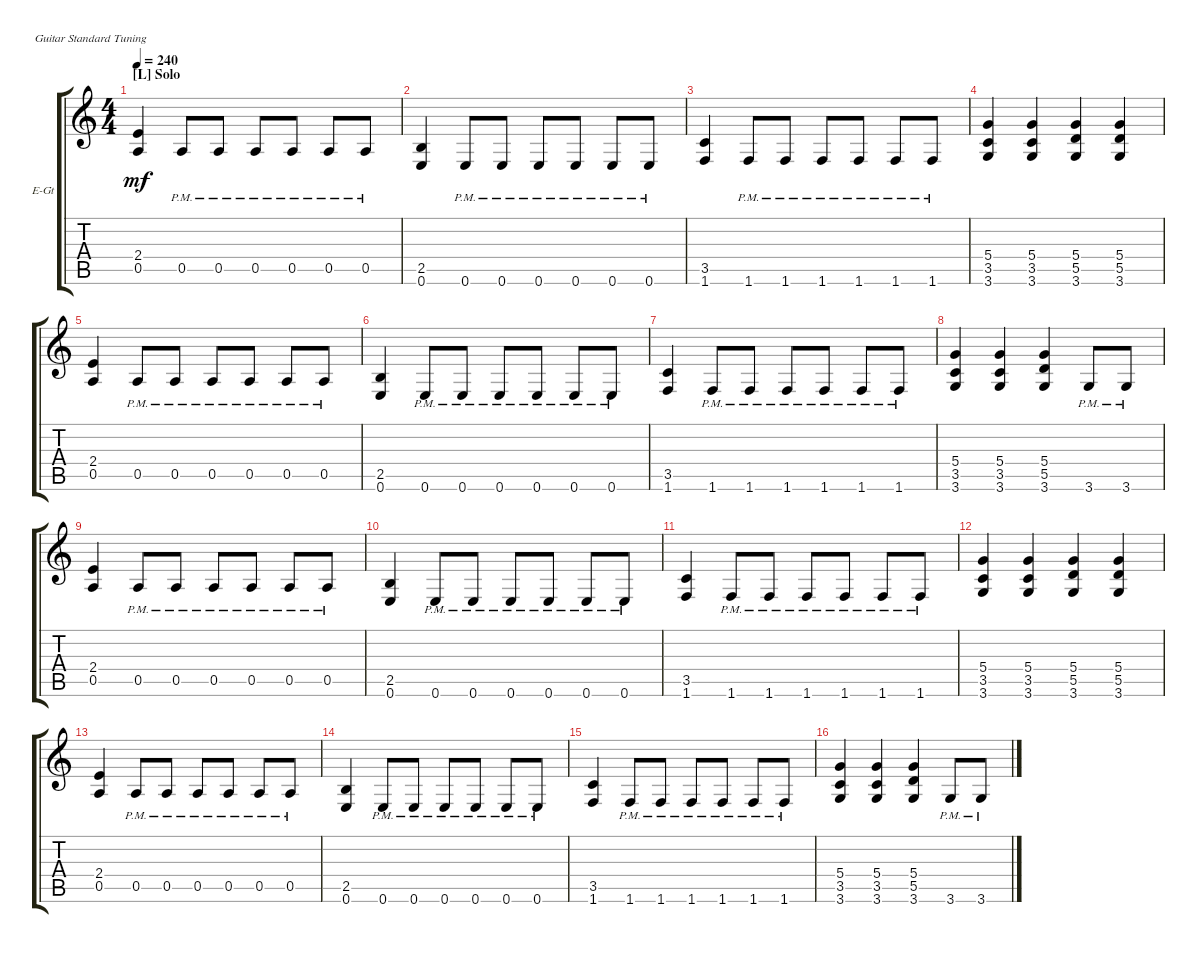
\defaultSystemsLayout 4
\bracketExtendMode groupsimilarinstruments
\firstSystemTrackNameOrientation horizontal
\otherSystemsTrackNameOrientation horizontal
\track ("Rhythm Main" "E-Gt") {instrument distortionguitar}
\staff {score tabs}
\tuning (E4 B3 G3 D3 A2 E2)
\ts (4 4)
\section ("L" "Solo")
\tempo 240
\clef g2
\ks c
(0.5 2.4).4{dy mf} 0.5{pm}.8 0.5{pm}.8 0.5{pm}.8 0.5{pm}.8 0.5{pm}.8 0.5{pm}.8 |
(0.6 2.5).4 0.6{pm}.8 0.6{pm}.8 0.6{pm}.8 0.6{pm}.8 0.6{pm}.8 0.6{pm}.8 |
(1.6 3.5).4 1.6{pm}.8 1.6{pm}.8 1.6{pm}.8 1.6{pm}.8 1.6{pm}.8 1.6{pm}.8 |
(3.6 3.5 5.4).4 (3.6 3.5 5.4).4 (3.6 5.5 5.4).4 (3.6 5.5 5.4).4 |
(0.5 2.4).4 0.5{pm}.8 0.5{pm}.8 0.5{pm}.8 0.5{pm}.8 0.5{pm}.8 0.5{pm}.8 |
(0.6 2.5).4 0.6{pm}.8 0.6{pm}.8 0.6{pm}.8 0.6{pm}.8 0.6{pm}.8 0.6{pm}.8 |
(1.6 3.5).4 1.6{pm}.8 1.6{pm}.8 1.6{pm}.8 1.6{pm}.8 1.6{pm}.8 1.6{pm}.8 |
(3.6 3.5 5.4).4 (3.6 3.5 5.4).4 (3.6 5.5 5.4).4 3.6{pm}.8 3.6{pm}.8 |
(0.5 2.4).4 0.5{pm}.8 0.5{pm}.8 0.5{pm}.8 0.5{pm}.8 0.5{pm}.8 0.5{pm}.8 |
(0.6 2.5).4 0.6{pm}.8 0.6{pm}.8 0.6{pm}.8 0.6{pm}.8 0.6{pm}.8 0.6{pm}.8 |
(1.6 3.5).4 1.6{pm}.8 1.6{pm}.8 1.6{pm}.8 1.6{pm}.8 1.6{pm}.8 1.6{pm}.8 |
(3.6 3.5 5.4).4 (3.6 3.5 5.4).4 (3.6 5.5 5.4).4 (3.6 5.5 5.4).4 |
(0.5 2.4).4 0.5{pm}.8 0.5{pm}.8 0.5{pm}.8 0.5{pm}.8 0.5{pm}.8 0.5{pm}.8 |
(0.6 2.5).4 0.6{pm}.8 0.6{pm}.8 0.6{pm}.8 0.6{pm}.8 0.6{pm}.8 0.6{pm}.8 |
(1.6 3.5).4 1.6{pm}.8 1.6{pm}.8 1.6{pm}.8 1.6{pm}.8 1.6{pm}.8 1.6{pm}.8 |
(3.6 3.5 5.4).4 (3.6 3.5 5.4).4 (3.6 5.5 5.4).4 3.6{pm}.8 3.6{pm}.8
